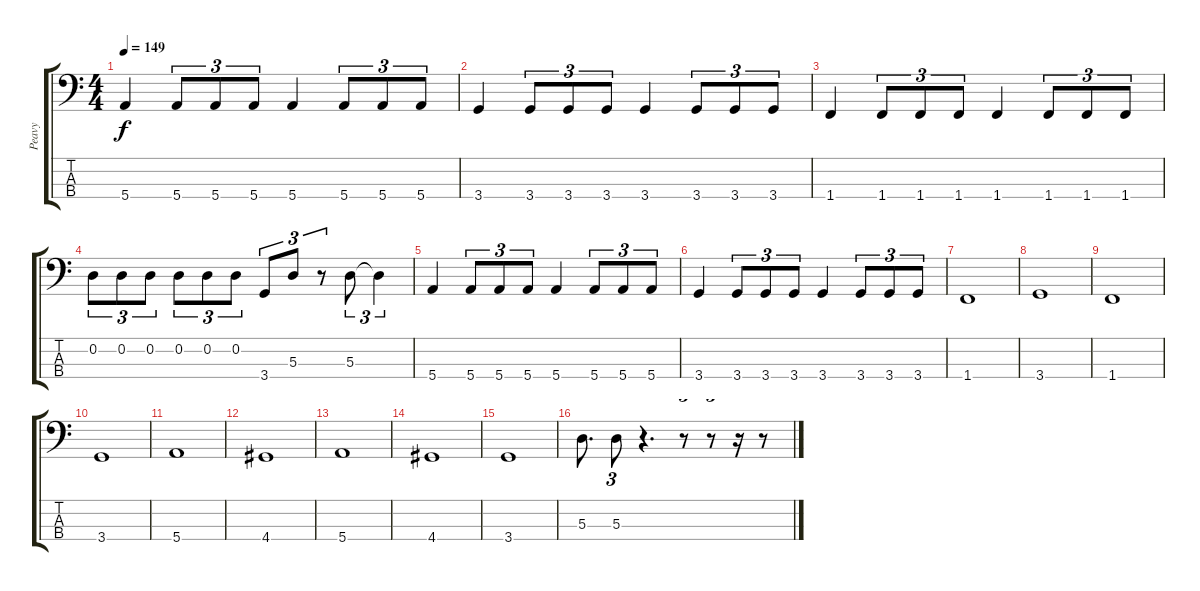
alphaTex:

\track ("Peavy" "Peavy") {instrument electricbassfinger}
\staff {score tabs}
\tuning (G2 D2 A1 E1) {hide}
\ts (4 4)
\tempo 149
\clef f4
\ks c
5.4.4{dy f} 5.4.8{tu (3 2)} 5.4.8{tu (3 2)} 5.4.8{tu (3 2)} 5.4.4 5.4.8{tu (3 2)} 5.4.8{tu (3 2)} 5.4.8{tu (3 2)} |
3.4.4 3.4.8{tu (3 2)} 3.4.8{tu (3 2)} 3.4.8{tu (3 2)} 3.4.4 3.4.8{tu (3 2)} 3.4.8{tu (3 2)} 3.4.8{tu (3 2)} |
1.4.4 1.4.8{tu (3 2)} 1.4.8{tu (3 2)} 1.4.8{tu (3 2)} 1.4.4 1.4.8{tu (3 2)} 1.4.8{tu (3 2)} 1.4.8{tu (3 2)} |
0.2.8{tu (3 2)} 0.2.8{tu (3 2)} 0.2.8{tu (3 2)} 0.2.8{tu (3 2)} 0.2.8{tu (3 2)} 0.2.8{tu (3 2)} 3.4.8{tu (3 2)} 5.3.8{tu (3 2)} r.8{tu (3 2)} 5.3.8{tu (3 2)} 5.3{t}.4{tu (3 2)} |
5.4.4 5.4.8{tu (3 2)} 5.4.8{tu (3 2)} 5.4.8{tu (3 2)} 5.4.4 5.4.8{tu (3 2)} 5.4.8{tu (3 2)} 5.4.8{tu (3 2)} |
3.4.4 3.4.8{tu (3 2)} 3.4.8{tu (3 2)} 3.4.8{tu (3 2)} 3.4.4 3.4.8{tu (3 2)} 3.4.8{tu (3 2)} 3.4.8{tu (3 2)} |
1.4.1 |
3.4.1 |
1.4.1 |
3.4.1 |
5.4.1 |
4.4.1 |
5.4.1 |
4.4.1 |
3.4.1 |
5.3.8{d} 5.3.8{tu (3 2)} r.4{d} r.8{tu (3 2)} r.8{tu (3 2)} r.16 r.8
